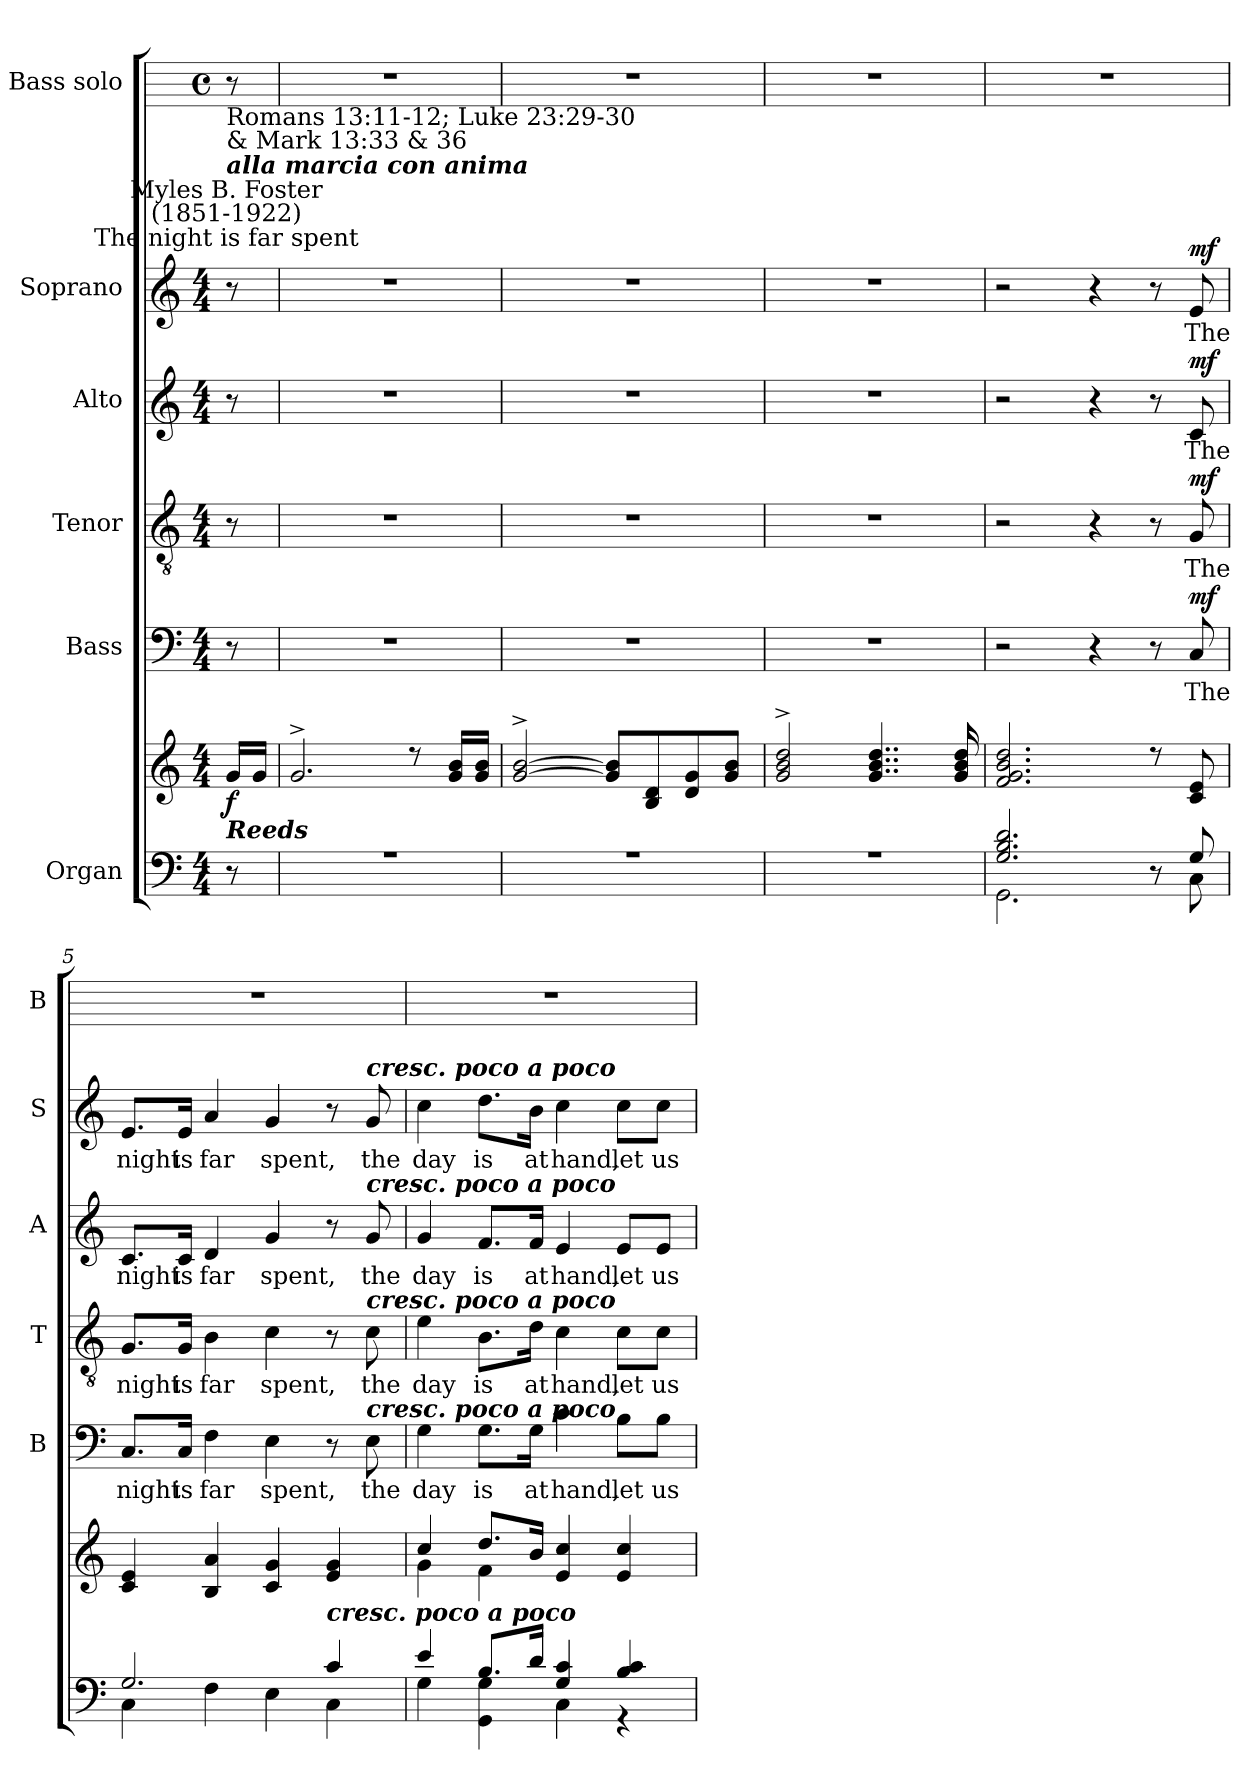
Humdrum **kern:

**kern	**kern	**dynam	**kern	**text	**dynam	**kern	**text	**dynam	**kern	**text	**dynam	**kern	**text	**dynam	**kern
*part6	*part6	*part6	*part5	*part5	*part5	*part4	*part4	*part4	*part3	*part3	*part3	*part2	*part2	*part2	*part1
*staff7	*staff6	*staff6/7	*staff5	*staff5	*staff5	*staff4	*staff4	*staff4	*staff3	*staff3	*staff3	*staff2	*staff2	*staff2	*staff1
*I"Organ	*	*	*I"Bass	*	*	*I"Tenor	*	*	*I"Alto	*	*	*I"Soprano	*	*	*I"Bass solo
*	*	*	*I'B	*	*	*I'T	*	*	*I'A	*	*	*I'S	*	*	*I'B
*clefF4	*clefG2	*	*clefF4	*	*	*clefGv2	*	*	*clefG2	*	*	*clefG2	*	*	*
*k[]	*k[]	*	*k[]	*	*	*k[]	*	*	*k[]	*	*	*k[]	*	*	*
*C:	*C:	*	*C:	*	*	*C:	*	*	*C:	*	*	*C:	*	*	*
*M4/4	*M4/4	*	*M4/4	*	*	*M4/4	*	*	*M4/4	*	*	*M4/4	*	*	*M4/4
*	*	*	*	*	*	*	*	*	*	*	*	*	*	*	*met(c)
=	=	=	=	=	=	=	=	=	=	=	=	=	=	=	=
*^	*^	*	*	*	*	*	*	*	*	*	*	*	*	*	*
!	!	!	!	!	!	!	!	!	!	!	!	!	!	!LO:TX:a:cj:t=The night is far spent	!	!	!
!	!	!	!	!	!	!	!	!	!	!	!	!	!	!LO:TX:a:cj:t=Myles B. Foster\n(1851-1922)	!	!	!
!	!	!	!	!	!	!	!	!	!	!	!	!	!	!LO:TX:a:Bi:t=alla marcia con anima	!	!	!
!	!	!	!	!	!	!	!	!	!	!	!	!	!	!LO:TX:a:t=Romans 13&colon;11-12; Luke 23&colon;29-30\n& Mark 13&colon;33 & 36	!	!	!
!	!	!LO:TX:b:Bi:t=Reeds	!	!	!	!	!	!	!	!	!	!	!	!	!	!	!
!	!	!	!	!LO:DY:b	!	!	!	!	!	!	!	!	!	!	!	!	!
8r	8ryy	16gLL	8ryy	f	8r	.	.	8r	.	.	8r	.	.	8r	.	.	8r
.	.	16gJJ	.	.	.	.	.	.	.	.	.	.	.	.	.	.	.
=1	=1	=1	=1	=1	=1	=1	=1	=1	=1	=1	=1	=1	=1	=1	=1	=1	=1
1r	1ryy	2.g^	1ryy	.	1r	.	.	1r	.	.	1r	.	.	1r	.	.	1r
.	.	8r	.	.	.	.	.	.	.	.	.	.	.	.	.	.	.
.	.	16g 16bLL	.	.	.	.	.	.	.	.	.	.	.	.	.	.	.
.	.	16g 16bJJ	.	.	.	.	.	.	.	.	.	.	.	.	.	.	.
=2	=2	=2	=2	=2	=2	=2	=2	=2	=2	=2	=2	=2	=2	=2	=2	=2	=2
1r	1ryy	[2g^ [2b^	1ryy	.	1r	.	.	1r	.	.	1r	.	.	1r	.	.	1r
.	.	8g] 8b]L	.	.	.	.	.	.	.	.	.	.	.	.	.	.	.
.	.	8B 8d	.	.	.	.	.	.	.	.	.	.	.	.	.	.	.
.	.	8d 8g	.	.	.	.	.	.	.	.	.	.	.	.	.	.	.
.	.	8g 8bJ	.	.	.	.	.	.	.	.	.	.	.	.	.	.	.
=3	=3	=3	=3	=3	=3	=3	=3	=3	=3	=3	=3	=3	=3	=3	=3	=3	=3
1r	1ryy	2g^ 2b^ 2dd^	1ryy	.	1r	.	.	1r	.	.	1r	.	.	1r	.	.	1r
.	.	4..g 4..b 4..dd	.	.	.	.	.	.	.	.	.	.	.	.	.	.	.
.	.	16g 16b 16dd	.	.	.	.	.	.	.	.	.	.	.	.	.	.	.
=4	=4	=4	=4	=4	=4	=4	=4	=4	=4	=4	=4	=4	=4	=4	=4	=4	=4
2.G/ 2.B/ 2.d/	2.GG\	2.f 2.g 2.b 2.dd	1ryy	.	2r	.	.	2r	.	.	2r	.	.	2r	.	.	1r
.	.	.	.	.	4r	.	.	4r	.	.	4r	.	.	4r	.	.	.
8r	8ryy	8r	.	.	8r	.	.	8r	.	.	8r	.	.	8r	.	.	.
!	!	!	!	!LO:DY:b=2	!	!LO:LY:b	!	!	!LO:LY:b	!	!	!LO:LY:b	!	!	!LO:LY:b	!	!
!	!	!	!	!LO:DY:n=1:b=2	!	!	!	!	!	!	!	!	!	!	!	!	!
!	!	!	!	!LO:DY:n=2:b	!	!	!LO:DY:b	!	!	!LO:DY:b	!	!	!LO:DY:b	!	!	!LO:DY:b	!
8G/	8C\	8c 8e	.	mf mf mf	8C	The	mf	8G	The	mf	8c	The	mf	8e	The	mf	.
=5	=5	=5	=5	=5	=5	=5	=5	=5	=5	=5	=5	=5	=5	=5	=5	=5	=5
!	!	!	!	!	!	!LO:LY:b	!	!	!LO:LY:b	!	!	!LO:LY:b	!	!	!LO:LY:b	!	!
2.G/	4C\	4c 4e	1ryy	.	8.C/L	night	.	8.G/L	night	.	8.c/L	night	.	8.e/L	night	.	1r
!	!	!	!	!	!	!LO:LY:b	!	!	!LO:LY:b	!	!	!LO:LY:b	!	!	!LO:LY:b	!	!
.	.	.	.	.	16C/Jk	is	.	16G/Jk	is	.	16c/Jk	is	.	16e/Jk	is	.	.
!	!	!	!	!	!	!LO:LY:b	!	!	!LO:LY:b	!	!	!LO:LY:b	!	!	!LO:LY:b	!	!
.	4F\	4B 4a	.	.	4F	far	.	4B	far	.	4d	far	.	4a	far	.	.
!	!	!	!	!	!	!LO:LY:b	!	!	!LO:LY:b	!	!	!LO:LY:b	!	!	!LO:LY:b	!	!
.	4E\	4c 4g	.	.	4E	spent,	.	4c	spent,	.	4g	spent,	.	4g	spent,	.	.
!LO:TX:a:Bi:t=cresc. poco a poco	!	!	!	!	!	!	!	!	!	!	!	!	!	!	!	!	!
4c/	4C\	4e 4g	.	.	8r	.	.	8r	.	.	8r	.	.	8r	.	.	.
!	!	!	!	!	!	!	!	!	!	!	!	!	!	!LO:TX:a:Bi:t=cresc. poco a poco	!	!	!
!	!	!	!	!	!	!	!	!	!	!	!LO:TX:a:Bi:t=cresc. poco a poco	!	!	!	!	!	!
!	!	!	!	!	!	!	!	!LO:TX:a:Bi:t=cresc. poco a poco	!	!	!	!	!	!	!	!	!
!	!	!	!	!	!LO:TX:a:Bi:t=cresc. poco a poco	!	!	!	!	!	!	!	!	!	!	!	!
!	!	!	!	!	!	!LO:LY:b	!	!	!LO:LY:b	!	!	!LO:LY:b	!	!	!LO:LY:b	!	!
.	.	.	.	.	8E	the	.	8c	the	.	8g	the	.	8g	the	.	.
=6	=6	=6	=6	=6	=6	=6	=6	=6	=6	=6	=6	=6	=6	=6	=6	=6	=6
!	!	!	!	!	!	!LO:LY:b	!	!	!LO:LY:b	!	!	!LO:LY:b	!	!	!LO:LY:b	!	!
4e/	4G\	4cc/	4g\	.	4G	day	.	4e	day	.	4g	day	.	4cc	day	.	1r
!	!	!	!	!	!	!LO:LY:b	!	!	!LO:LY:b	!	!	!LO:LY:b	!	!	!LO:LY:b	!	!
8.B/L	4GG\ 4G\	8.dd/L	4f\	.	8.G\L	is	.	8.B\L	is	.	8.f/L	is	.	8.dd\L	is	.	.
!	!	!	!	!	!	!LO:LY:b	!	!	!LO:LY:b	!	!	!LO:LY:b	!	!	!LO:LY:b	!	!
16d/J	.	16b/J	.	.	16G\Jk	at	.	16d\Jk	at	.	16f/Jk	at	.	16b\Jk	at	.	.
!	!	!	!	!	!	!LO:LY:b	!	!	!LO:LY:b	!	!	!LO:LY:b	!	!	!LO:LY:b	!	!
4G/ 4c/	4C\	4e 4cc	2ryy	.	4c	hand,	.	4c	hand,	.	4e	hand,	.	4cc	hand,	.	.
!	!	!	!	!	!	!LO:LY:b	!	!	!LO:LY:b	!	!	!LO:LY:b	!	!	!LO:LY:b	!	!
4B/ 4c/	4r	4e 4cc	.	.	8B\L	let	.	8c\L	let	.	8e/L	let	.	8cc\L	let	.	.
!	!	!	!	!	!	!LO:LY:b	!	!	!LO:LY:b	!	!	!LO:LY:b	!	!	!LO:LY:b	!	!
.	.	.	.	.	8B\J	us	.	8c\J	us	.	8e/J	us	.	8cc\J	us	.	.
*v	*v	*	*	*	*	*	*	*	*	*	*	*	*	*	*	*	*
*	*v	*v	*	*	*	*	*	*	*	*	*	*	*	*	*	*
=	=	=	=	=	=	=	=	=	=	=	=	=	=	=	=
*-	*-	*-	*-	*-	*-	*-	*-	*-	*-	*-	*-	*-	*-	*-	*-
